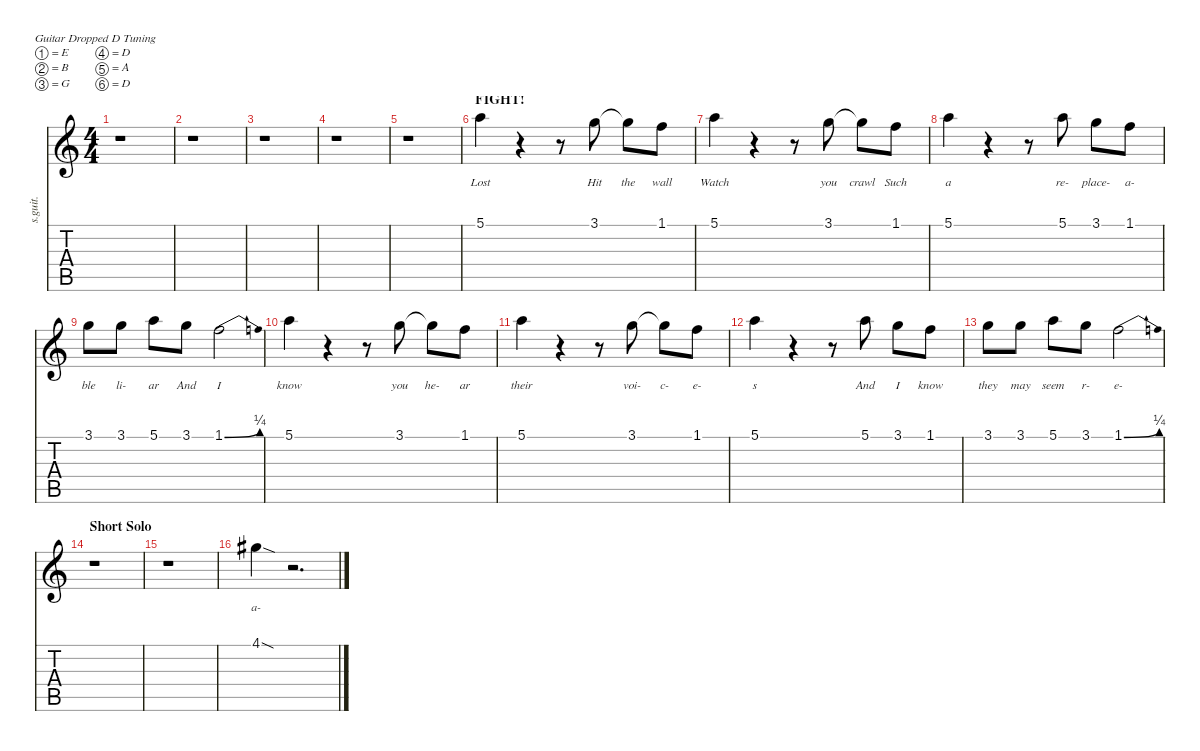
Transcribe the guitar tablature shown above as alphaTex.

\defaultSystemsLayout 4
\hideDynamics
\bracketExtendMode nobrackets
\track ("Vocals - M. Shadows" "s.guit.") {instrument clarinet}
\staff {score tabs}
\tuning (E4 B3 G3 D3 A2 D2)
\displaytranspose 12
\ts (4 4)
\tempo (130 hide)
\clef g2
\ks c
r.1{dy f} |
r.1 |
r.1 |
r.1 |
r.1 |
\section ("" "FIGHT!")
5.1.4{lyrics (0 "Lost") lyrics (1 "") lyrics (2 "") lyrics (3 "") lyrics (4 "")} r.4 r.8 3.1.8{lyrics (0 "Hit") lyrics (1 "") lyrics (2 "") lyrics (3 "") lyrics (4 "")} 3.1{t}.8{lyrics (0 "the") lyrics (1 "") lyrics (2 "") lyrics (3 "") lyrics (4 "")} 1.1.8{lyrics (0 "wall") lyrics (1 "") lyrics (2 "") lyrics (3 "") lyrics (4 "")} |
5.1.4{lyrics (0 "Watch") lyrics (1 "") lyrics (2 "") lyrics (3 "") lyrics (4 "")} r.4 r.8 3.1.8{lyrics (0 "you") lyrics (1 "") lyrics (2 "") lyrics (3 "") lyrics (4 "")} 3.1{t}.8{lyrics (0 "crawl") lyrics (1 "") lyrics (2 "") lyrics (3 "") lyrics (4 "")} 1.1.8{lyrics (0 "Such") lyrics (1 "") lyrics (2 "") lyrics (3 "") lyrics (4 "")} |
5.1.4{lyrics (0 "a") lyrics (1 "") lyrics (2 "") lyrics (3 "") lyrics (4 "")} r.4 r.8 5.1.8{lyrics (0 "re-") lyrics (1 "") lyrics (2 "") lyrics (3 "") lyrics (4 "")} 3.1.8{lyrics (0 "place-") lyrics (1 "") lyrics (2 "") lyrics (3 "") lyrics (4 "")} 1.1.8{lyrics (0 "a-") lyrics (1 "") lyrics (2 "") lyrics (3 "") lyrics (4 "")} |
3.1.8{lyrics (0 "ble") lyrics (1 "") lyrics (2 "") lyrics (3 "") lyrics (4 "")} 3.1.8{lyrics (0 "li-") lyrics (1 "") lyrics (2 "") lyrics (3 "") lyrics (4 "")} 5.1.8{lyrics (0 "ar") lyrics (1 "") lyrics (2 "") lyrics (3 "") lyrics (4 "")} 3.1.8{lyrics (0 "And") lyrics (1 "") lyrics (2 "") lyrics (3 "") lyrics (4 "")} 1.1{be (bend 0 0 60 1)}.2{lyrics (0 "I") lyrics (1 "") lyrics (2 "") lyrics (3 "") lyrics (4 "")} |
5.1.4{lyrics (0 "know") lyrics (1 "") lyrics (2 "") lyrics (3 "") lyrics (4 "")} r.4 r.8 3.1.8{lyrics (0 "you") lyrics (1 "") lyrics (2 "") lyrics (3 "") lyrics (4 "")} 3.1{t}.8{lyrics (0 "he-") lyrics (1 "") lyrics (2 "") lyrics (3 "") lyrics (4 "")} 1.1.8{lyrics (0 "ar") lyrics (1 "") lyrics (2 "") lyrics (3 "") lyrics (4 "")} |
5.1.4{lyrics (0 "their") lyrics (1 "") lyrics (2 "") lyrics (3 "") lyrics (4 "")} r.4 r.8 3.1.8{lyrics (0 "voi-") lyrics (1 "") lyrics (2 "") lyrics (3 "") lyrics (4 "")} 3.1{t}.8{lyrics (0 "c-") lyrics (1 "") lyrics (2 "") lyrics (3 "") lyrics (4 "")} 1.1.8{lyrics (0 "e-") lyrics (1 "") lyrics (2 "") lyrics (3 "") lyrics (4 "")} |
5.1.4{lyrics (0 "s") lyrics (1 "") lyrics (2 "") lyrics (3 "") lyrics (4 "")} r.4 r.8 5.1.8{lyrics (0 "And") lyrics (1 "") lyrics (2 "") lyrics (3 "") lyrics (4 "")} 3.1.8{lyrics (0 "I") lyrics (1 "") lyrics (2 "") lyrics (3 "") lyrics (4 "")} 1.1.8{lyrics (0 "know") lyrics (1 "") lyrics (2 "") lyrics (3 "") lyrics (4 "")} |
3.1.8{lyrics (0 "they") lyrics (1 "") lyrics (2 "") lyrics (3 "") lyrics (4 "")} 3.1.8{lyrics (0 "may") lyrics (1 "") lyrics (2 "") lyrics (3 "") lyrics (4 "")} 5.1.8{lyrics (0 "seem") lyrics (1 "") lyrics (2 "") lyrics (3 "") lyrics (4 "")} 3.1.8{lyrics (0 "r-") lyrics (1 "") lyrics (2 "") lyrics (3 "") lyrics (4 "")} 1.1{be (bend 0 0 60 1)}.2{lyrics (0 "e-") lyrics (1 "") lyrics (2 "") lyrics (3 "") lyrics (4 "")} |
\section ("" "Short Solo")
r.1 |
r.1 |
4.1{sod acc #}.4{lyrics (0 "a-") lyrics (1 "") lyrics (2 "") lyrics (3 "") lyrics (4 "")} r.2{d}
